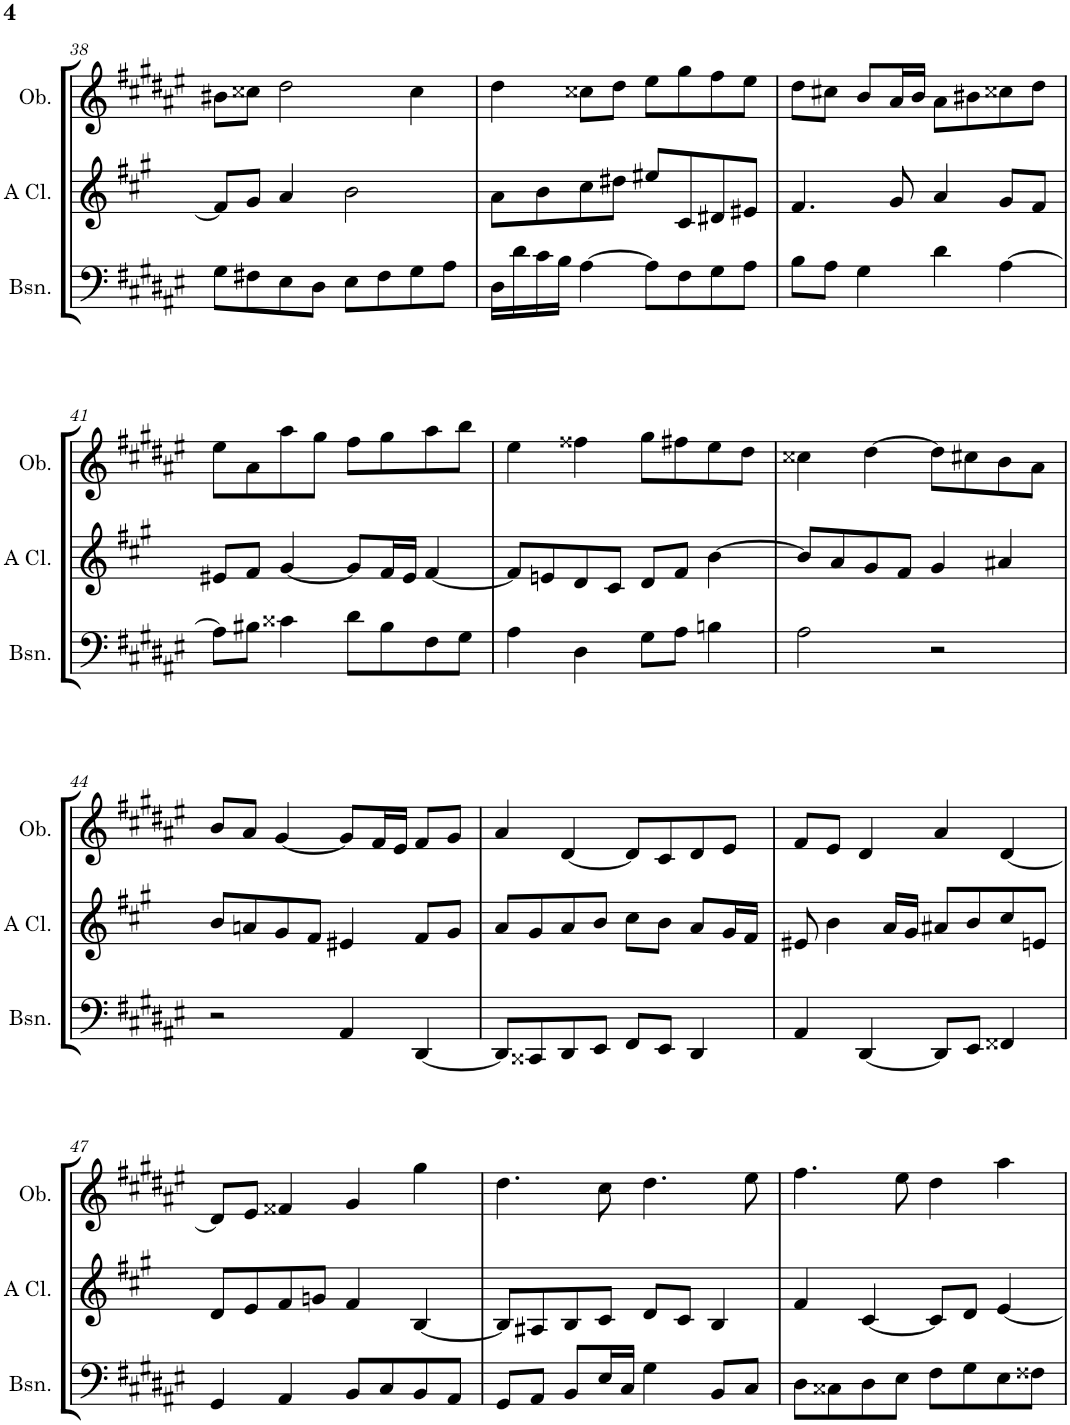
**kern	**kern	**kern
*part3	*part2	*part1
*staff3	*staff2	*staff1
*I"Bassoon	*I"A Clarinet	*I"Oboe
*I'Bsn.	*I'A Cl.	*I'Ob.
!!LO:PB:g=z
*clefF4	*clefG2	*clefG2
*	*Trd2c3	*
*k[f#c#g#d#a#e#]	*k[f#c#g#]	*k[f#c#g#d#a#e#]
*M4/4	*M4/4	*M4/4
*met(c)	*met(c)	*met(c)
=38	=38	=38
8G#\L	8f#/L]	8b#X\L
8F#X\	8g#/J	8cc##X\J
8E#\	4a/	2dd#\
8D#\J	.	.
8E#\L	2b\	.
8F#\	.	.
8G#\	.	4cc##\
8A#\J	.	.
=39	=39	=39
16D#\LL	8a\L	4dd#\
16d#\	.	.
16c#\	8b\	.
16B\JJ	.	.
[4A#\	8cc#\	8cc##X\L
.	8dd#X\J	8dd#\J
8A#\L]	8ee#X/L	8ee#\L
8F#\	8c#/	8gg#\
8G#\	8d#X/	8ff#\
8A#\J	8e#X/J	8ee#\J
=40	=40	=40
8B\L	4.f#/	8dd#\L
8A#\J	.	8cc#X\J
4G#\	.	8b/L
.	8g#/	16a#/L
.	.	16b/JJ
4d#\	4a/	8a#\L
.	.	8b#X\
[4A#\	8g#/L	8cc##X\
.	8f#/J	8dd#\J
!!LO:LB:g=z
=41	=41	=41
8A#\L]	8e#X/L	8ee#\L
8B#X\J	8f#/J	8a#\
4c##X\	[4g#/	8aa#\
.	.	8gg#\J
8d#\L	8g#/L]	8ff#\L
8B#\	16f#/L	8gg#\
.	16e#/JJ	.
8F#\	[4f#/	8aa#\
8G#\J	.	8bb\J
=42	=42	=42
4A#\	8f#/L]	4ee#\
.	8en/	.
4D#\	8d/	4ff##X\
.	8c#/J	.
8G#\L	8d/L	8gg#\L
8A#\J	8f#/J	8ff#X\
4Bn\	[4b\	8ee#\
.	.	8dd#\J
=43	=43	=43
2A#\	8b/L]	4cc##X\
.	8a/	.
.	8g#/	[4dd#\
.	8f#/J	.
2r	4g#/	8dd#\L]
.	.	8cc#X\
.	4a#X/	8b\
.	.	8a#\J
!!LO:LB:g=z
=44	=44	=44
2r	8b/L	8b/L
.	8an/	8a#/J
.	8g#/	[4g#/
.	8f#/J	.
4AA#/	4e#X/	8g#/L]
.	.	16f#/L
.	.	16e#/JJ
[4DD#/	8f#/L	8f#/L
.	8g#/J	8g#/J
=45	=45	=45
8DD#/L]	8a/L	4a#/
8CC##X/	8g#/	.
8DD#/	8a/	[4d#/
8EE#/J	8b/J	.
8FF#/L	8cc#\L	8d#/L]
8EE#/J	8b\J	8c#/
4DD#/	8a/L	8d#/
.	16g#/L	8e#/J
.	16f#/JJ	.
=46	=46	=46
4AA#/	8e#X/	8f#/L
.	4b\	8e#/J
[4DD#/	.	4d#/
.	16a/LL	.
.	16g#/JJ	.
8DD#/L]	8a#X/L	4a#/
8EE#/J	8b/	.
4FF##X/	8cc#/	[4d#/
.	8en/J	.
!!LO:LB:g=z
=47	=47	=47
4GG#/	8d/L	8d#/L]
.	8e/	8e#/J
4AA#/	8f#/	4f##X/
.	8gn/J	.
8BB/L	4f#/	4g#/
8C#/	.	.
8BB/	[4B/	4gg#\
8AA#/J	.	.
=48	=48	=48
8GG#/L	8B/L]	4.dd#\
8AA#/J	8A#X/	.
8BB/L	8B/	.
16E#/L	8c#/J	8cc#\
16C#/JJ	.	.
4G#\	8d/L	4.dd#\
.	8c#/J	.
8BB/L	4B/	.
8C#/J	.	8ee#\
=49	=49	=49
8D#\L	4f#/	4.ff#\
8C##X\	.	.
8D#\	[4c#/	.
8E#\J	.	8ee#\
8F#\L	8c#/L]	4dd#\
8G#\	8d/J	.
8E#\	[4e/	4aa#\
8F##X\J	.	.
=	=	=
*-	*-	*-
